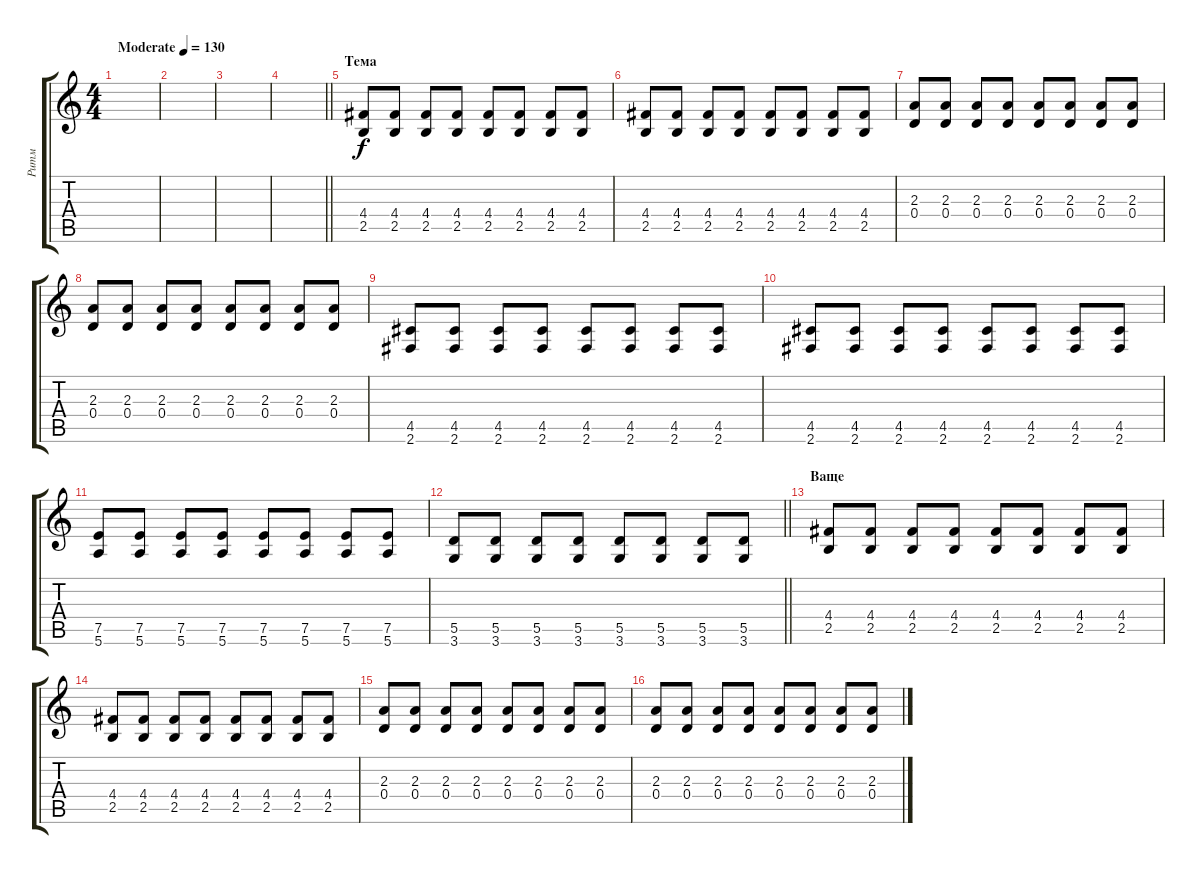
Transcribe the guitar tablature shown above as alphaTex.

\track ("Ритм" "Ритм") {instrument distortionguitar}
\staff {score tabs}
\tuning (E4 B3 G3 D3 A2 E2) {hide}
\ts (4 4)
\tempo (130 "Moderate")
\clef g2
\ks c
|
|
|
\barLineRight lightlight
|
\section ("" "Тема")
(4.4 2.5).8 (4.4 2.5).8 (4.4 2.5).8 (4.4 2.5).8 (4.4 2.5).8 (4.4 2.5).8 (4.4 2.5).8 (4.4 2.5).8 |
(4.4 2.5).8 (4.4 2.5).8 (4.4 2.5).8 (4.4 2.5).8 (4.4 2.5).8 (4.4 2.5).8 (4.4 2.5).8 (4.4 2.5).8 |
(2.3 0.4).8 (2.3 0.4).8 (2.3 0.4).8 (2.3 0.4).8 (2.3 0.4).8 (2.3 0.4).8 (2.3 0.4).8 (2.3 0.4).8 |
(2.3 0.4).8 (2.3 0.4).8 (2.3 0.4).8 (2.3 0.4).8 (2.3 0.4).8 (2.3 0.4).8 (2.3 0.4).8 (2.3 0.4).8 |
(4.5 2.6).8 (4.5 2.6).8 (4.5 2.6).8 (4.5 2.6).8 (4.5 2.6).8 (4.5 2.6).8 (4.5 2.6).8 (4.5 2.6).8 |
(4.5 2.6).8 (4.5 2.6).8 (4.5 2.6).8 (4.5 2.6).8 (4.5 2.6).8 (4.5 2.6).8 (4.5 2.6).8 (4.5 2.6).8 |
(7.5 5.6).8 (7.5 5.6).8 (7.5 5.6).8 (7.5 5.6).8 (7.5 5.6).8 (7.5 5.6).8 (7.5 5.6).8 (7.5 5.6).8 |
\barLineRight lightlight
(5.5 3.6).8 (5.5 3.6).8 (5.5 3.6).8 (5.5 3.6).8 (5.5 3.6).8 (5.5 3.6).8 (5.5 3.6).8 (5.5 3.6).8 |
\section ("" "Ваще")
(4.4 2.5).8 (4.4 2.5).8 (4.4 2.5).8 (4.4 2.5).8 (4.4 2.5).8 (4.4 2.5).8 (4.4 2.5).8 (4.4 2.5).8 |
(4.4 2.5).8 (4.4 2.5).8 (4.4 2.5).8 (4.4 2.5).8 (4.4 2.5).8 (4.4 2.5).8 (4.4 2.5).8 (4.4 2.5).8 |
(2.3 0.4).8 (2.3 0.4).8 (2.3 0.4).8 (2.3 0.4).8 (2.3 0.4).8 (2.3 0.4).8 (2.3 0.4).8 (2.3 0.4).8 |
(2.3 0.4).8 (2.3 0.4).8 (2.3 0.4).8 (2.3 0.4).8 (2.3 0.4).8 (2.3 0.4).8 (2.3 0.4).8 (2.3 0.4).8
